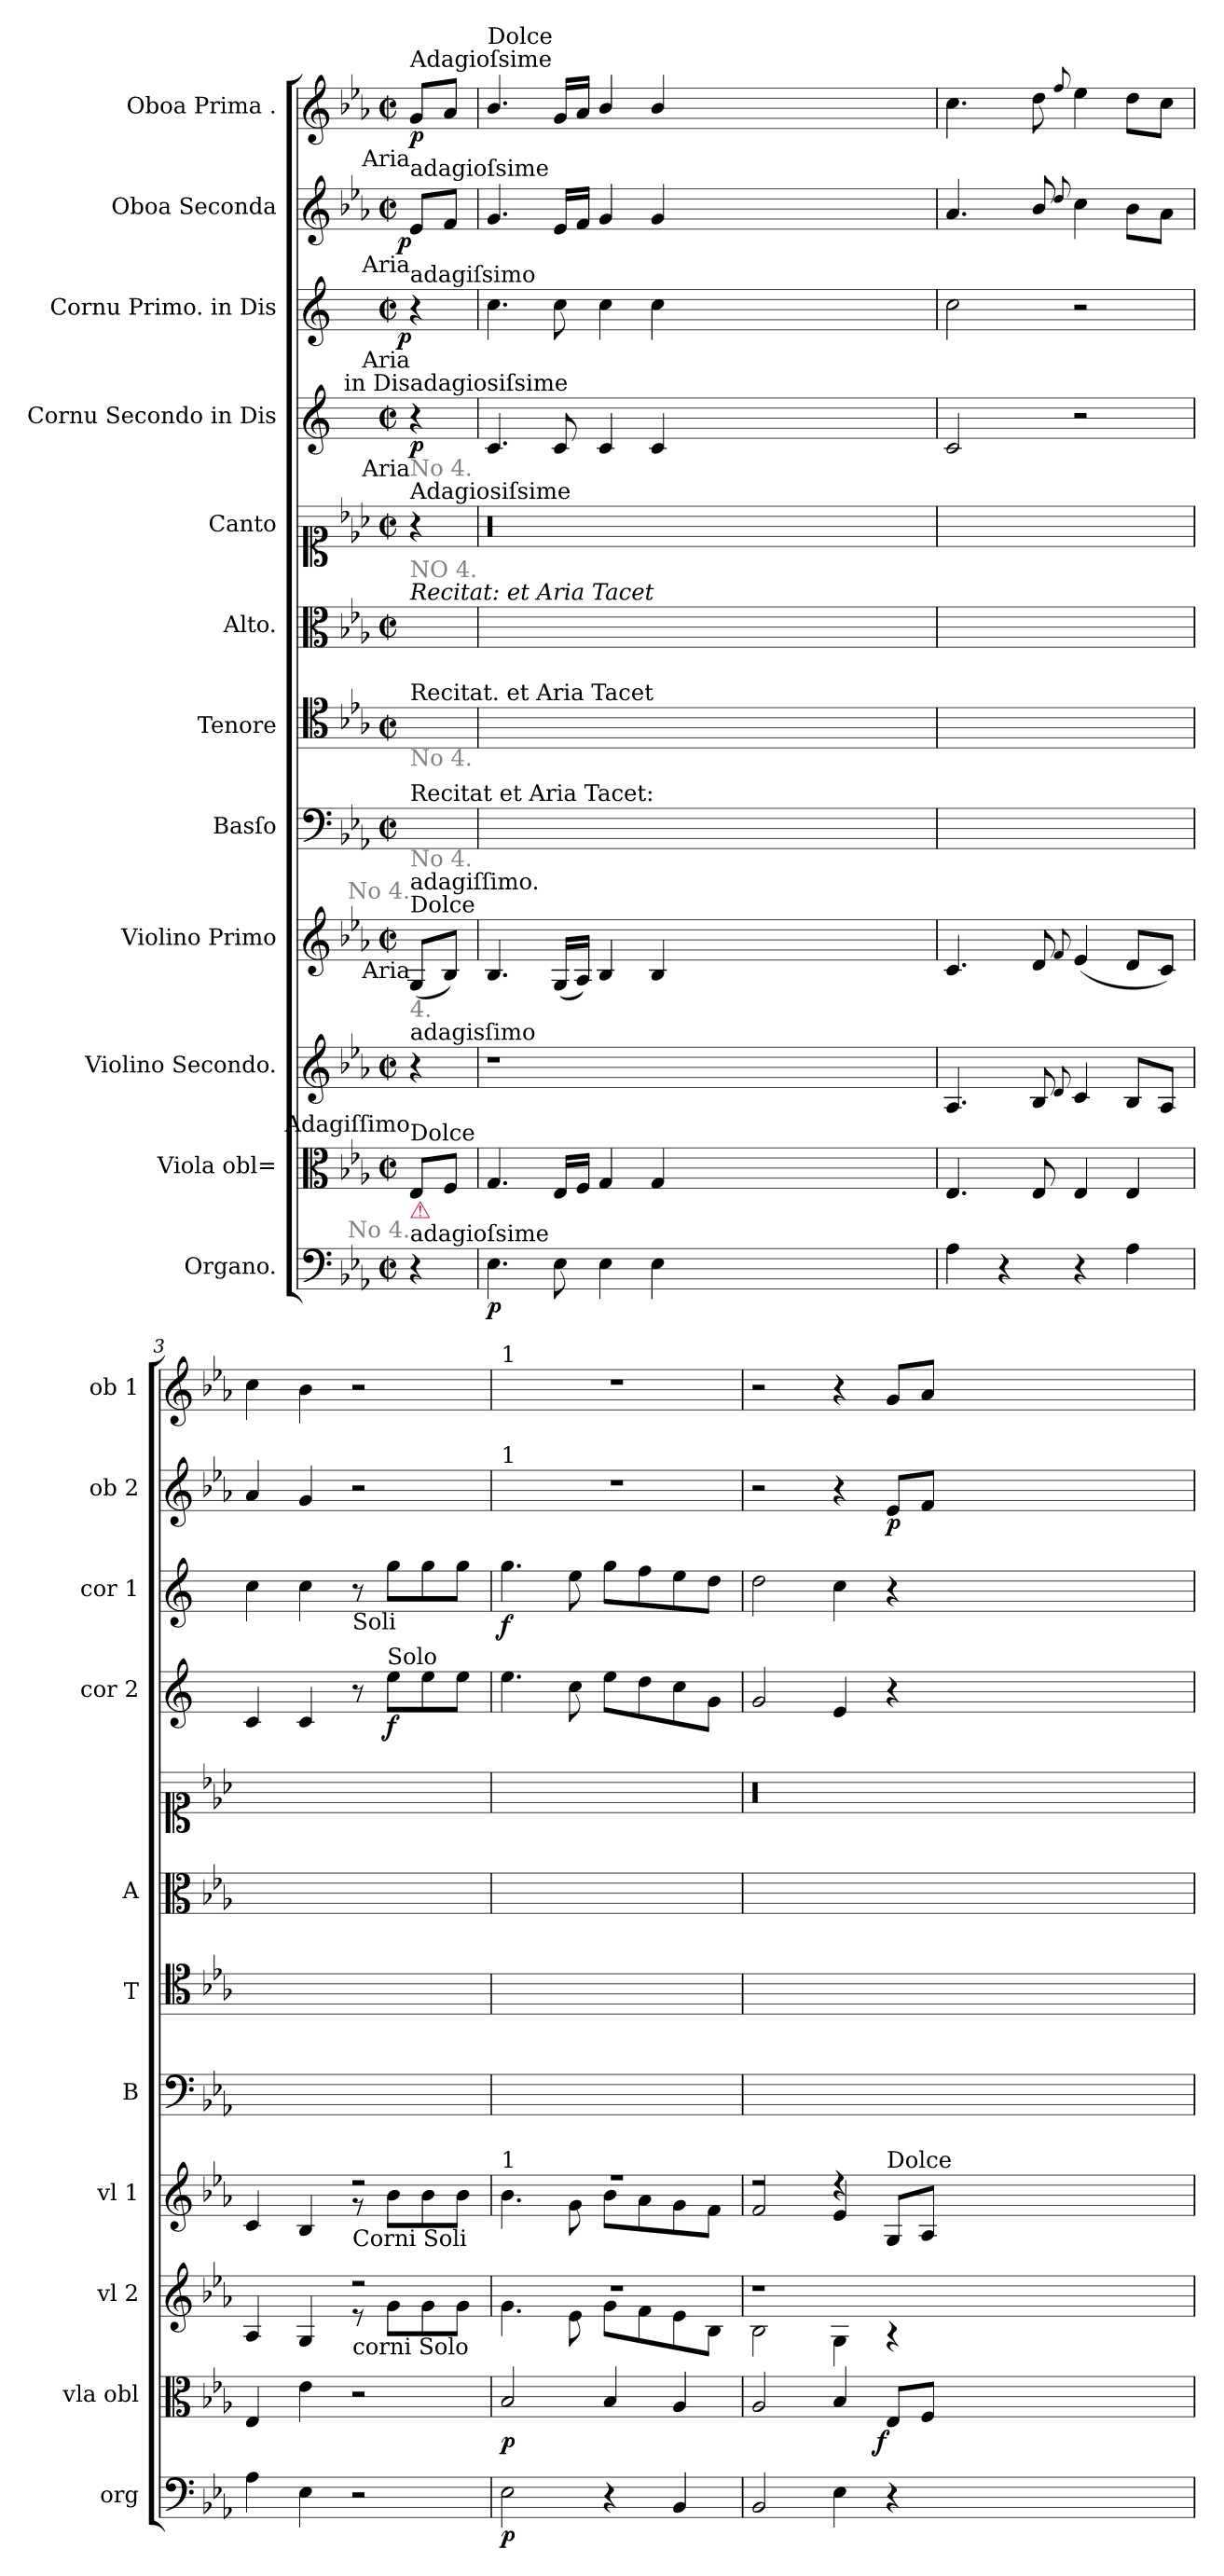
**kern	**dynam	**kern	**dynam	**kern	**kern	**kern	**kern	**kern	**kern	**kern	**dynam	**kern	**dynam	**kern	**dynam	**kern	**dynam
*part12	*part12	*part11	*part11	*part10	*part9	*part8	*part7	*part6	*part5	*part4	*part4	*part3	*part3	*part2	*part2	*part1	*part1
*staff12	*staff12	*staff11	*staff11	*staff10	*staff9	*staff8	*staff7	*staff6	*staff5	*staff4	*staff4	*staff3	*staff3	*staff2	*staff2	*staff1	*staff1
*I"Organo.	*	*I"Viola obl=	*	*I"Violino Secondo.	*I"Violino Primo	*I"Basſo	*I"Tenore	*I"Alto.	*I"Canto	*I"Cornu Secondo in Dis	*	*I"Cornu Primo. in Dis	*	*I"Oboa Seconda	*	*I"Oboa Prima .	*
*I'org	*	*I'vla obl	*	*I'vl 2	*I'vl 1	*I'B	*I'T	*I'A	*	*I'cor 2	*	*I'cor 1	*	*I'ob 2	*	*I'ob 1	*
*clefF4	*	*clefC3	*	*clefG2	*clefG2	*clefF4	*clefC4	*clefC3	*clefC1	*clefG2	*	*clefG2	*	*clefG2	*	*clefG2	*
*	*	*	*	*	*	*	*	*	*	*ITrd5c9	*	*ITrd5c9	*	*	*	*	*
*k[b-e-a-]	*	*k[b-e-a-]	*	*k[b-e-a-]	*k[b-e-a-]	*k[b-e-a-]	*k[b-e-a-]	*k[b-e-a-]	*k[b-e-a-]	*k[b-e-a-]	*	*k[b-e-a-]	*	*k[b-e-a-]	*	*k[b-e-a-]	*
*E-:	*	*E-:	*	*E-:	*E-:	*E-:	*E-:	*E-:	*E-:	*E-:	*	*E-:	*	*E-:	*	*E-:	*
*M2/2	*	*M2/2	*	*M2/2	*M2/2	*M2/2	*M2/2	*M2/2	*M2/2	*M2/2	*	*M2/2	*	*M2/2	*	*M2/2	*
*met(c|)	*	*met(c|)	*	*met(c|)	*met(c|)	*met(c|)	*met(c|)	*met(c|)	*met(c|)	*met(c|)	*	*met(c|)	*	*met(c|)	*	*met(c|)	*
=	=	=	=	=	=	=	=	=	=	=	=	=	=	=	=	=	=
!	!	!	!	!	!	!	!	!	!	!	!	!	!	!	!	!LO:TX:b:rj:t=Aria	!
!	!	!	!	!	!	!	!	!	!	!	!	!	!	!	!	!LO:TX:a:t=Adagioſsime	!
!	!	!	!	!	!	!	!	!	!	!	!	!	!	!LO:TX:b:rj:t=Aria	!	!	!
!	!	!	!	!	!	!	!	!	!	!	!	!	!	!LO:TX:a:t=adagioſsime	!	!	!
!	!	!	!	!	!	!	!	!	!	!	!	!LO:TX:b:rj:t=Aria	!	!	!	!	!
!	!	!	!	!	!	!	!	!	!	!	!	!LO:TX:a:t=adagiſsimo	!	!	!	!	!
!	!	!	!	!	!	!	!	!	!	!LO:TX:a:rj:t=in Dis	!	!	!	!	!	!	!
!	!	!	!	!	!	!	!	!	!	!LO:TX:b:rj:t=Aria	!	!	!	!	!	!	!
!	!	!	!	!	!	!	!	!	!	!LO:TX:a:t=adagiosiſsime	!	!	!	!	!	!	!
!	!	!	!	!	!	!	!	!	!LO:TX:a:t=Adagiosiſsime	!	!	!	!	!	!	!	!
!	!	!	!	!	!	!	!	!	!LO:TX:a:color=grey:t=No 4.	!	!	!	!	!	!	!	!
!	!	!	!	!	!	!	!	!LO:TX:a:i:t=Recitat&colon; et Aria Tacet	!	!	!	!	!	!	!	!	!
!	!	!	!	!	!	!	!	!LO:TX:a:color=grey:t=NO 4.	!	!	!	!	!	!	!	!	!
!	!	!	!	!	!	!	!LO:TX:a:t=Recitat. et Aria Tacet	!	!	!	!	!	!	!	!	!	!
!	!	!	!	!	!	!	!LO:TX:b:color=grey:t=No 4.	!	!	!	!	!	!	!	!	!	!
!	!	!	!	!	!	!LO:TX:a:t=Recitat et Aria Tacet&colon;	!	!	!	!	!	!	!	!	!	!	!
!	!	!	!	!	!	!LO:TX:b:color=grey:t=No 4.	!	!	!	!	!	!	!	!	!	!	!
!	!	!	!	!	!LO:TX:a:t=Dolce	!	!	!	!	!	!	!	!	!	!	!	!
!	!	!	!	!	!LO:TX:a:t=adagiſſimo.	!	!	!	!	!	!	!	!	!	!	!	!
!	!	!	!	!	!LO:TX:b:rj:t=Aria	!	!	!	!	!	!	!	!	!	!	!	!
!	!	!	!	!	!LO:TX:a:rj:color=grey:t=No 4.	!	!	!	!	!	!	!	!	!	!	!	!
!	!	!	!	!LO:TX:a:t=adagisſimo	!	!	!	!	!	!	!	!	!	!	!	!	!
!	!	!	!	!LO:TX:a:color=grey:t=4.	!	!	!	!	!	!	!	!	!	!	!	!	!
!	!	!LO:TX:a:t=Dolce	!	!	!	!	!	!	!	!	!	!	!	!	!	!	!
!	!	!LO:TX:a:rj:t=Adagiſſimo	!	!	!	!	!	!	!	!	!	!	!	!	!	!	!
!LO:TX:a:t=adagioſsime	!	!	!	!	!	!	!	!	!	!	!	!	!	!	!	!	!
!LO:TX:a:color=crimson:t=⚠	!	!	!	!	!	!	!	!	!	!	!	!	!	!	!	!	!
!LO:TX:a:rj:color=grey:t=No 4.	!	!	!	!	!	!	!	!	!	!	!	!	!	!	!	!	!
!	!	!	!	!	!	!	!	!	!	!	!	!	!LO:DY:rj	!	!LO:DY:rj	!	!
4r	.	8E-/L	.	4r	(8G/L	4ryy	4ryy	4ryy	4r	4r	p	4r	p	8e-/L	p	8g/L	p
.	.	8F/J	.	.	8B-/J)	.	.	.	.	.	.	.	.	8f/J	.	8a-/J	.
=1	=1	=1	=1	=1	=1	=1	=1	=1	=1	=1	=1	=1	=1	=1	=1	=1	=1
!	!	!	!	!	!	!	!	!	!	!	!	!	!	!	!	!LO:TX:a:t=Dolce	!
4.E-\	p	4.G/	.	1r	4.B-/	1ryy	1ryy	1ryy	00r	4.E-/	.	4.e-\	.	4.g/	.	4.b-/	.
8E-\	.	16E-/LL	.	.	(16G/LL	.	.	.	.	8E-/	.	8e-\	.	16e-/LL	.	16g/LL	.
.	.	16F/JJ	.	.	16A-/JJ)	.	.	.	.	.	.	.	.	16f/JJ	.	16a-/JJ	.
4E-\	.	4G/	.	.	4B-/	.	.	.	.	4E-/	.	4e-\	.	4g/	.	4b-/	.
4E-\	.	4G/	.	.	4B-/	.	.	.	.	4E-/	.	4e-\	.	4g/	.	4b-/	.
0.ryy	.	0.ryy	.	0.ryy	0.ryy	0.ryy	0.ryy	0.ryy	.	0.ryy	.	0.ryy	.	0.ryy	.	0.ryy	.
=2	=2	=2	=2	=2	=2	=2	=2	=2	=2	=2	=2	=2	=2	=2	=2	=2	=2
4A-\	.	4.E-/	.	4.A-/	4.c/	1ryy	1ryy	1ryy	1ryy	2E-/	.	2e-\	.	4.a-/	.	4.cc\	.
4r	.	.	.	.	.	.	.	.	.	.	.	.	.	.	.	.	.
.	.	8E-/	.	8B-/	8d/	.	.	.	.	.	.	.	.	8b-/	.	8dd\	.
.	.	.	.	8qqd/	8qqf/	.	.	.	.	.	.	.	.	8qqdd/	.	8qqff/	.
4r	.	4E-/	.	4c/	(4e-/	.	.	.	.	2r	.	2r	.	4cc\	.	4ee-\	.
4A-\	.	4E-/	.	8B-/L	8d/L	.	.	.	.	.	.	.	.	8b-\L	.	8dd\L	.
.	.	.	.	8A-/J	8c/J)	.	.	.	.	.	.	.	.	8a-\J	.	8cc\J	.
=3	=3	=3	=3	=3	=3	=3	=3	=3	=3	=3	=3	=3	=3	=3	=3	=3	=3
*	*	*	*	*^	*^	*	*	*	*	*	*	*	*	*	*	*	*
4A-\	.	4E-/	.	4A-/	2rAyy	4c/	2rAyy	1ryy	1ryy	1ryy	1ryy	4E-/	.	4e-\	.	4a-/	.	4cc\	.
4E-\	.	4e-\	.	4G/	.	4B-/	.	.	.	.	.	4E-/	.	4e-\	.	4g/	.	4b-\	.
!	!	!	!	!	!	!	!	!	!	!	!	!	!	!LO:TX:b:t=Soli	!	!	!	!	!
!	!	!	!	!	!	!LO:TX:b:t=Corni Soli	!	!	!	!	!	!	!	!	!	!	!	!	!
!	!	!	!	!LO:TX:b:t=corni Solo	!	!	!	!	!	!	!	!	!	!	!	!	!	!	!
2r	.	2r	.	2r	8r	2rdd	8r	.	.	.	.	8r	.	8r	.	2r	.	2r	.
!	!	!	!	!	!	!	!	!	!	!	!	!LO:TX:a:t=Solo	!	!	!	!	!	!	!
.	.	.	.	.	8g!\L	.	8b-!\L	.	.	.	.	8g\L	f	8b-\L	.	.	.	.	.
.	.	.	.	.	8g!\	.	8b-!\	.	.	.	.	8g\	.	8b-\	.	.	.	.	.
.	.	.	.	.	8g!\J	.	8b-!\J	.	.	.	.	8g\J	.	8b-\J	.	.	.	.	.
=4	=4	=4	=4	=4	=4	=4	=4	=4	=4	=4	=4	=4	=4	=4	=4	=4	=4	=4	=4
!	!	!	!	!	!	!	!	!	!	!	!	!	!	!	!	!	!	!LO:TX:a:t=1	!
!	!	!	!	!	!	!	!	!	!	!	!	!	!	!	!	!LO:TX:a:t=1	!	!	!
!	!	!	!	!	!	!LO:TX:a:t=1	!	!	!	!	!	!	!	!	!	!	!	!	!
2E-\	p	2B-/	p	1r	4.g!\	1r	4.b-!\	1ryy	1ryy	1ryy	1ryy	4.g\	.	4.b-\	f	1r	.	1r	.
.	.	.	.	.	8e-!\	.	8g!\	.	.	.	.	8e-\	.	8g\	.	.	.	.	.
4r	.	4B-/	.	.	8g!\L	.	8b-!\L	.	.	.	.	8g\L	.	8b-\L	.	.	.	.	.
.	.	.	.	.	8f!\	.	8a-!\	.	.	.	.	8f\	.	8a-\	.	.	.	.	.
4BB-/	.	4A-/	.	.	8e-!\	.	8g!\	.	.	.	.	8e-\	.	8g\	.	.	.	.	.
.	.	.	.	.	8B-!\J	.	8f!\J	.	.	.	.	8B-\J	.	8f\J	.	.	.	.	.
=5	=5	=5	=5	=5	=5	=5	=5	=5	=5	=5	=5	=5	=5	=5	=5	=5	=5	=5	=5
2BB-/	.	2A-/	.	1r	2B-!\	2rdd	2f!/	1ryy	1ryy	1ryy	00r	2B-/	.	2f\	.	2r	.	2r	.
4E-\	.	4B-/	.	.	4G!\	4rdd	4e-!/	.	.	.	.	4G/	.	4e-\	.	4r	.	4r	.
!	!	!	!	!	!	!LO:TX:a:t=Dolce	!	!	!	!	!	!	!	!	!	!	!	!	!
!	!	!	!LO:DY:rj	!	!	!	!	!	!	!	!	!	!	!	!	!	!	!	!
4r	.	8E-/L	f	.	4r	8G/L	4ryy	.	.	.	.	4r	.	4r	.	8e-/L	p	8g/L	.
.	.	8F/J	.	.	.	8A-/J	.	.	.	.	.	.	.	.	.	8f/J	.	8a-/J	.
0.ryy	.	0.ryy	.	0.ryy	0.ryy	0.ryy	0.ryy	0.ryy	0.ryy	0.ryy	.	0.ryy	.	0.ryy	.	0.ryy	.	0.ryy	.
*	*	*	*	*v	*v	*	*	*	*	*	*	*	*	*	*	*	*	*	*
*	*	*	*	*	*v	*v	*	*	*	*	*	*	*	*	*	*	*	*
=	=	=	=	=	=	=	=	=	=	=	=	=	=	=	=	=	=
*-	*-	*-	*-	*-	*-	*-	*-	*-	*-	*-	*-	*-	*-	*-	*-	*-	*-
